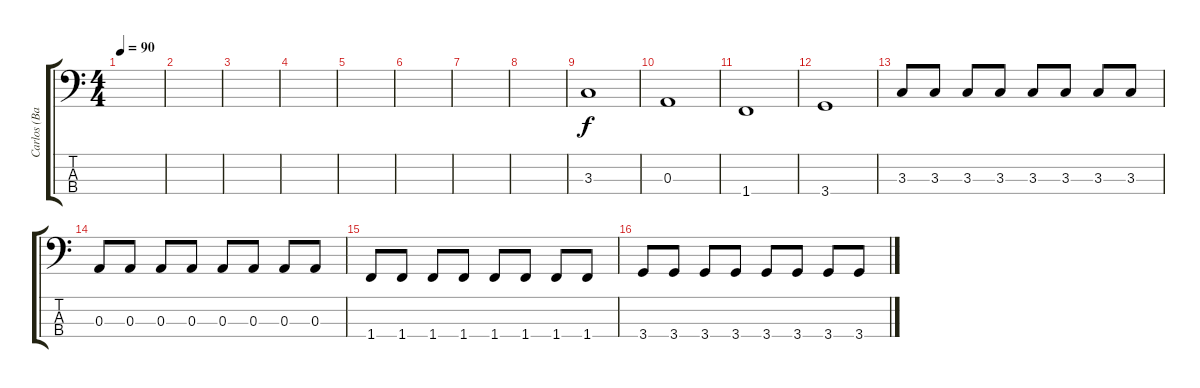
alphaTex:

\track ("Carlos (Bass)" "Carlos (Ba") {instrument electricbassfinger}
\staff {score tabs}
\tuning (G2 D2 A1 E1) {hide}
\ts (4 4)
\tempo 90
\clef f4
\ks c
|
|
|
|
|
|
|
|
3.3.1 |
0.3.1 |
1.4.1 |
3.4.1 |
3.3.8 3.3.8 3.3.8 3.3.8 3.3.8 3.3.8 3.3.8 3.3.8 |
0.3.8 0.3.8 0.3.8 0.3.8 0.3.8 0.3.8 0.3.8 0.3.8 |
1.4.8 1.4.8 1.4.8 1.4.8 1.4.8 1.4.8 1.4.8 1.4.8 |
3.4.8 3.4.8 3.4.8 3.4.8 3.4.8 3.4.8 3.4.8 3.4.8
